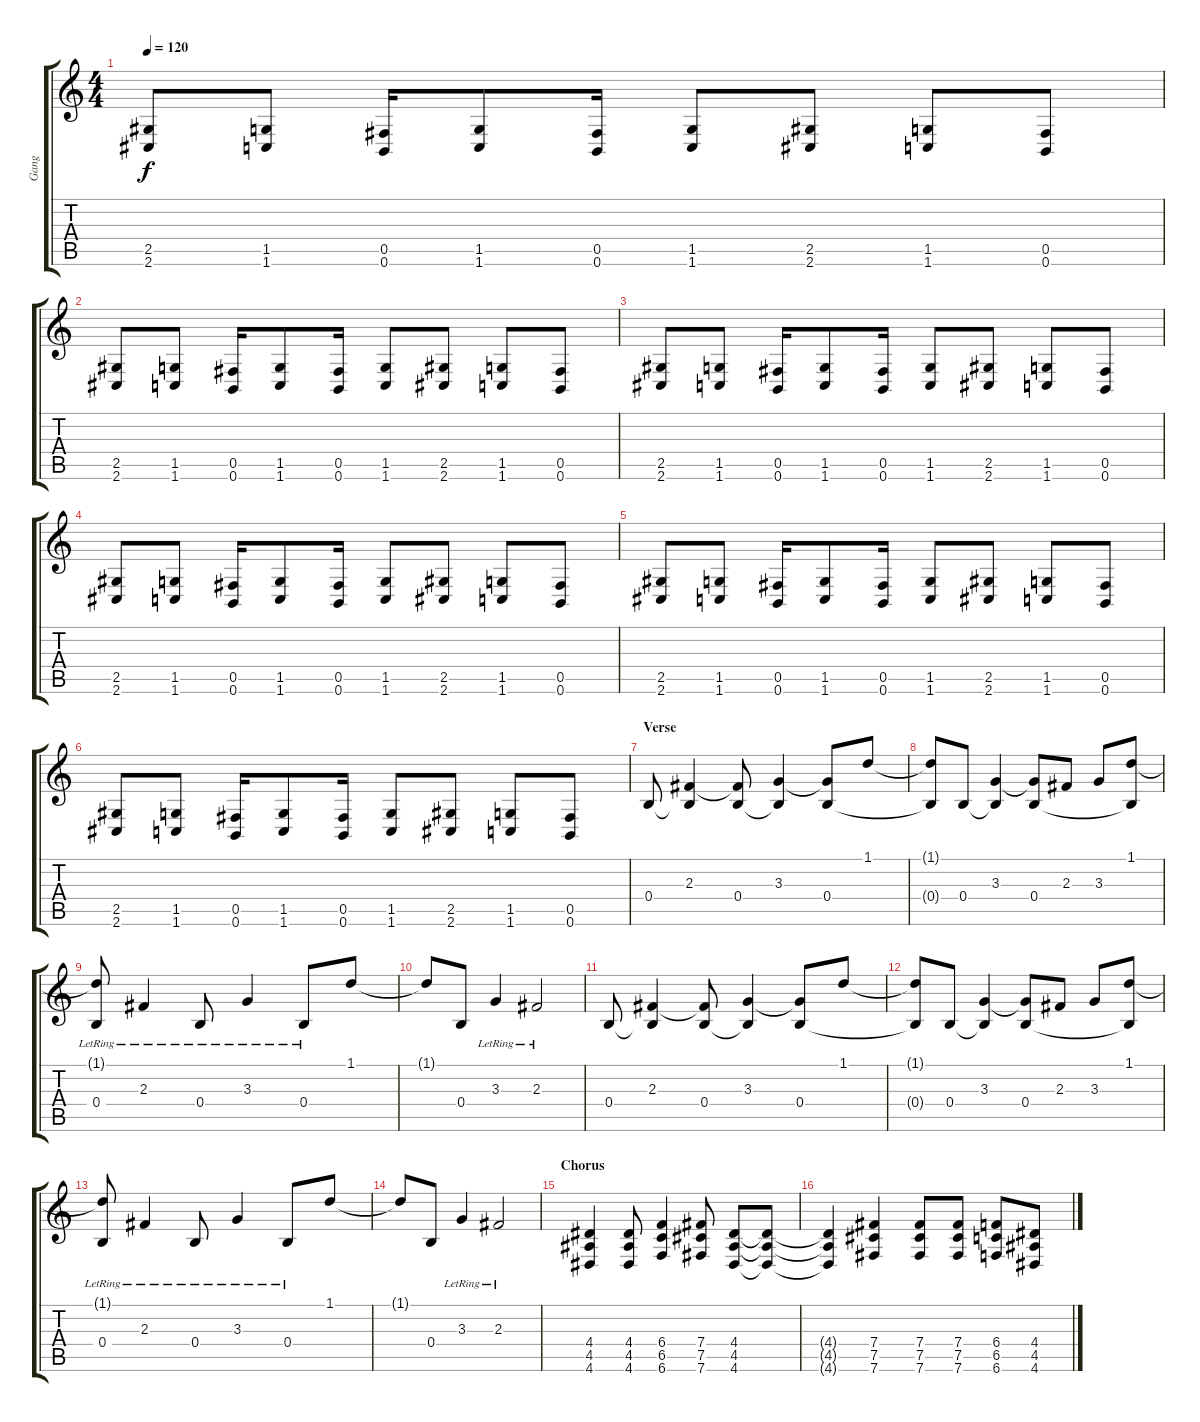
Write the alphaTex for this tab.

\track ("Gang" "Gang") {instrument distortionguitar}
\staff {score tabs}
\tuning (Db4 Ab3 E3 B2 Gb2 B1) {hide}
\ts (4 4)
\tempo 120
\clef g2
\ks c
(2.5 2.6).8{dy f} (1.5 1.6).8 (0.5 0.6).16 (1.5 1.6).8 (0.5 0.6).16 (1.5 1.6).8 (2.5 2.6).8 (1.5 1.6).8 (0.5 0.6).8 |
(2.5 2.6).8 (1.5 1.6).8 (0.5 0.6).16 (1.5 1.6).8 (0.5 0.6).16 (1.5 1.6).8 (2.5 2.6).8 (1.5 1.6).8 (0.5 0.6).8 |
(2.5 2.6).8 (1.5 1.6).8 (0.5 0.6).16 (1.5 1.6).8 (0.5 0.6).16 (1.5 1.6).8 (2.5 2.6).8 (1.5 1.6).8 (0.5 0.6).8 |
(2.5 2.6).8 (1.5 1.6).8 (0.5 0.6).16 (1.5 1.6).8 (0.5 0.6).16 (1.5 1.6).8 (2.5 2.6).8 (1.5 1.6).8 (0.5 0.6).8 |
(2.5 2.6).8 (1.5 1.6).8 (0.5 0.6).16 (1.5 1.6).8 (0.5 0.6).16 (1.5 1.6).8 (2.5 2.6).8 (1.5 1.6).8 (0.5 0.6).8 |
(2.5 2.6).8 (1.5 1.6).8 (0.5 0.6).16 (1.5 1.6).8 (0.5 0.6).16 (1.5 1.6).8 (2.5 2.6).8 (1.5 1.6).8 (0.5 0.6).8 |
\section ("" "Verse")
0.4.8{volume 12 instrument electricguitarjazz} (2.3 0.4{t}).4 (2.3{t} 0.4).8 (3.3 0.4{t}).4 (3.3{t} 0.4).8 1.1.8 |
(1.1{t} 0.4{t}).8 0.4.8 (3.3 0.4{t}).4 (3.3{t} 0.4).8 2.3.8 3.3.8 (1.1 0.4{t}).8 |
(1.1{t} 0.4{lr}).8 2.3{lr}.4 0.4{lr}.8 3.3{lr}.4 0.4{lr}.8 1.1.8 |
1.1{t}.8 0.4.8 3.3{lr}.4 2.3{lr}.2 |
0.4.8 (2.3 0.4{t}).4 (2.3{t} 0.4).8 (3.3 0.4{t}).4 (3.3{t} 0.4).8 1.1.8 |
(1.1{t} 0.4{t}).8 0.4.8 (3.3 0.4{t}).4 (3.3{t} 0.4).8 2.3.8 3.3.8 (1.1 0.4{t}).8 |
(1.1{t} 0.4{lr}).8 2.3{lr}.4 0.4{lr}.8 3.3{lr}.4 0.4{lr}.8 1.1.8 |
1.1{t}.8 0.4.8 3.3{lr}.4 2.3{lr}.2 |
\section ("" "Chorus")
(4.4 4.5 4.6).4{volume 16 instrument distortionguitar} (4.4 4.5 4.6).8 (6.4 6.5 6.6).4 (7.4 7.5 7.6).8 (4.4 4.5 4.6).8 (4.4{t} 4.5{t} 4.6{t}).8 |
(4.4{t} 4.5{t} 4.6{t}).4 (7.4 7.5 7.6).4 (7.4 7.5 7.6).8 (7.4 7.5 7.6).8 (6.4 6.5 6.6).8 (4.4 4.5 4.6).8
